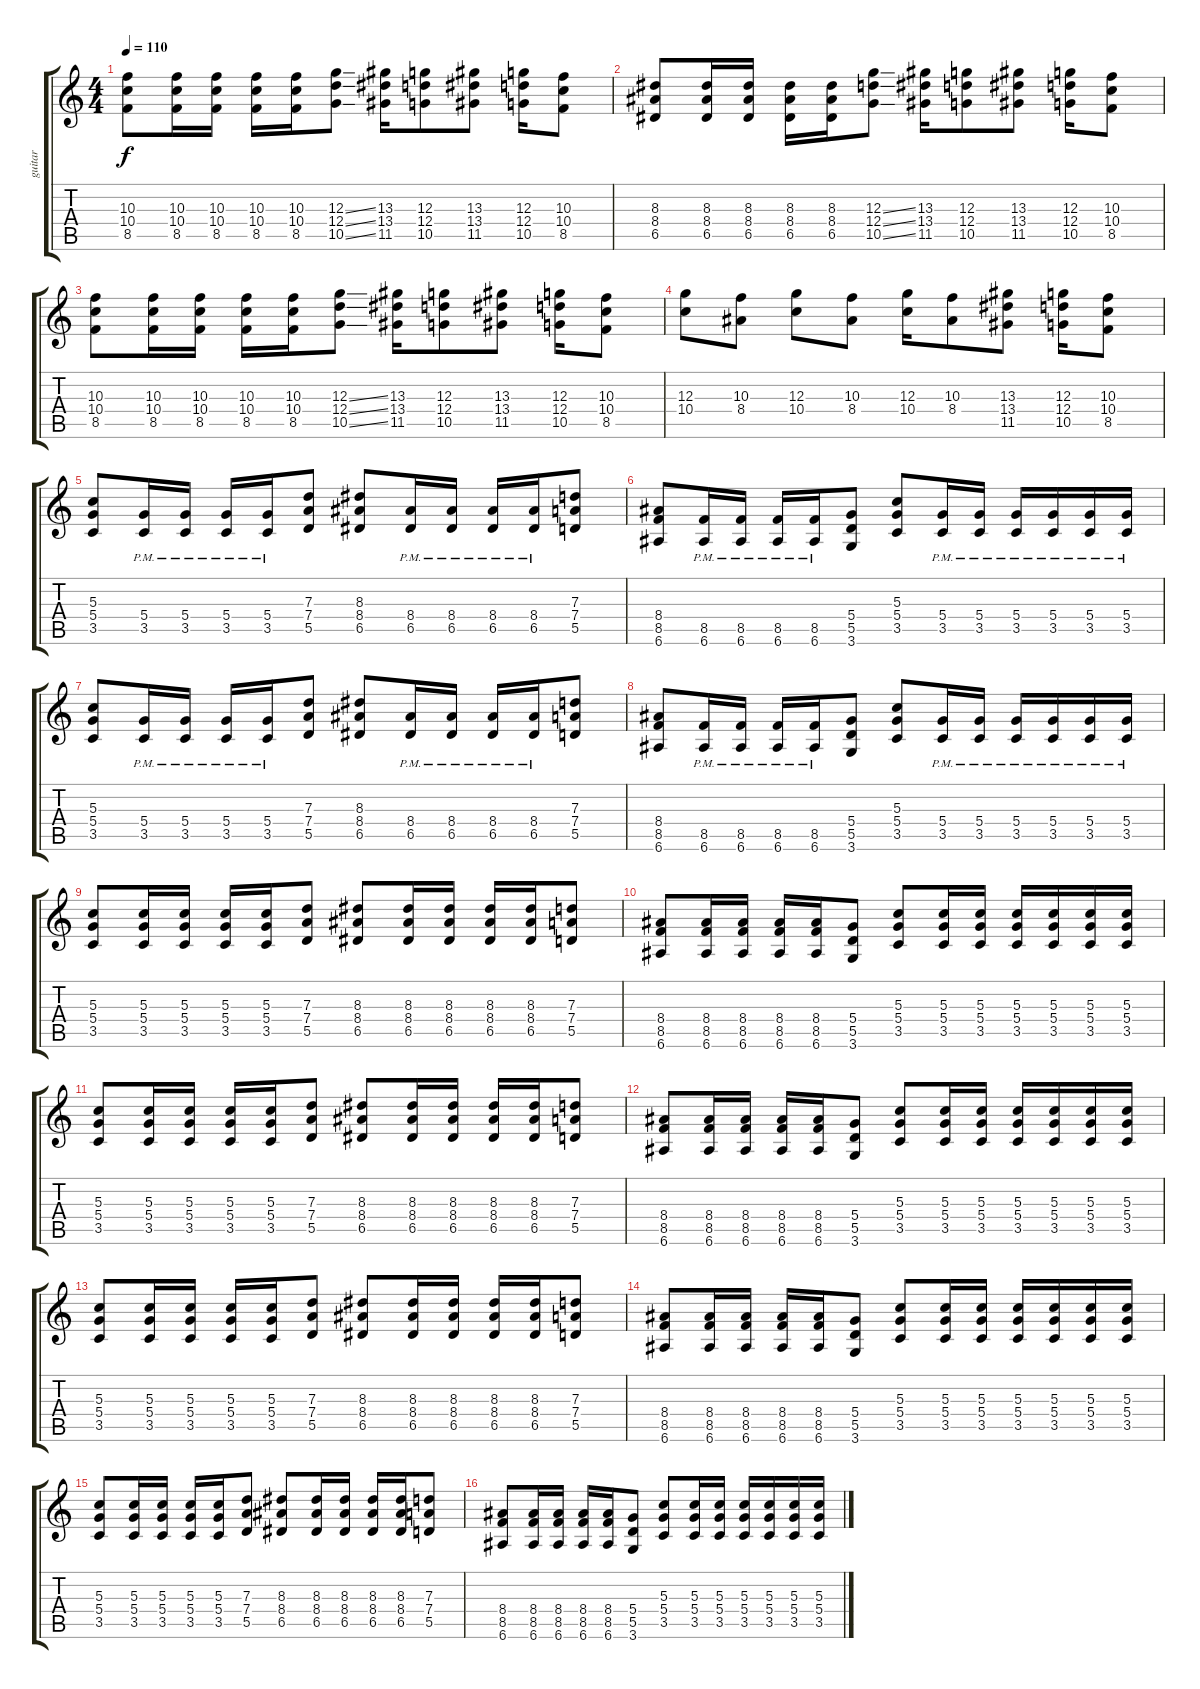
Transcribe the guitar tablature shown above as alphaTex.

\track ("guitar" "guitar") {instrument distortionguitar}
\staff {score tabs}
\tuning (E4 B3 G3 D3 A2 E2) {hide}
\ts (4 4)
\tempo 110
\clef g2
\ks c
(10.3 10.4 8.5).8{dy f volume 15} (10.3 10.4 8.5).16 (10.3 10.4 8.5).16 (10.3 10.4 8.5).16 (10.3 10.4 8.5).16 (12.3{ss} 12.4{ss} 10.5{ss}).8 (13.3 13.4 11.5).16 (12.3 12.4 10.5).8 (13.3 13.4 11.5).8 (12.3 12.4 10.5).16 (10.3 10.4 8.5).8 |
(8.3 8.4 6.5).8{volume 15} (8.3 8.4 6.5).16 (8.3 8.4 6.5).16 (8.3 8.4 6.5).16 (8.3 8.4 6.5).16 (12.3{ss} 12.4{ss} 10.5{ss}).8 (13.3 13.4 11.5).16 (12.3 12.4 10.5).8 (13.3 13.4 11.5).8 (12.3 12.4 10.5).16 (10.3 10.4 8.5).8 |
(10.3 10.4 8.5).8{volume 15} (10.3 10.4 8.5).16 (10.3 10.4 8.5).16 (10.3 10.4 8.5).16 (10.3 10.4 8.5).16 (12.3{ss} 12.4{ss} 10.5{ss}).8 (13.3 13.4 11.5).16 (12.3 12.4 10.5).8 (13.3 13.4 11.5).8 (12.3 12.4 10.5).16 (10.3 10.4 8.5).8 |
(12.3 10.4).8{volume 15} (10.3 8.4).8 (12.3 10.4).8 (10.3 8.4).8 (12.3 10.4).16 (10.3 8.4).8 (13.3 13.4 11.5).8 (12.3 12.4 10.5).16 (10.3 10.4 8.5).8 |
(5.3 5.4 3.5).8 (5.4{pm} 3.5{pm}).16 (5.4{pm} 3.5{pm}).16 (5.4{pm} 3.5{pm}).16 (5.4{pm} 3.5{pm}).16 (7.3 7.4 5.5).8 (8.3 8.4 6.5).8 (8.4 6.5{pm}).16 (8.4 6.5{pm}).16 (8.4 6.5{pm}).16 (8.4 6.5{pm}).16 (7.3 7.4 5.5).8 |
(8.4 8.5 6.6).8 (8.5 6.6{pm}).16 (8.5 6.6{pm}).16 (8.5 6.6{pm}).16 (8.5 6.6{pm}).16 (5.4 5.5 3.6).8 (5.3 5.4 3.5).8 (5.4 3.5{pm}).16 (5.4 3.5{pm}).16 (5.4 3.5{pm}).16 (5.4 3.5{pm}).16 (5.4 3.5{pm}).16 (5.4 3.5{pm}).16 |
(5.3 5.4 3.5).8 (5.4{pm} 3.5{pm}).16 (5.4{pm} 3.5{pm}).16 (5.4{pm} 3.5{pm}).16 (5.4{pm} 3.5{pm}).16 (7.3 7.4 5.5).8 (8.3 8.4 6.5).8 (8.4 6.5{pm}).16 (8.4 6.5{pm}).16 (8.4 6.5{pm}).16 (8.4 6.5{pm}).16 (7.3 7.4 5.5).8 |
(8.4 8.5 6.6).8 (8.5 6.6{pm}).16 (8.5 6.6{pm}).16 (8.5 6.6{pm}).16 (8.5 6.6{pm}).16 (5.4 5.5 3.6).8 (5.3 5.4 3.5).8 (5.4 3.5{pm}).16 (5.4 3.5{pm}).16 (5.4 3.5{pm}).16 (5.4 3.5{pm}).16 (5.4 3.5{pm}).16 (5.4 3.5{pm}).16 |
(5.3 5.4 3.5).8 (5.3 5.4 3.5).16 (5.3 5.4 3.5).16 (5.3 5.4 3.5).16 (5.3 5.4 3.5).16 (7.3 7.4 5.5).8 (8.3 8.4 6.5).8 (8.3 8.4 6.5).16 (8.3 8.4 6.5).16 (8.3 8.4 6.5).16 (8.3 8.4 6.5).16 (7.3 7.4 5.5).8 |
(8.4 8.5 6.6).8 (8.4 8.5 6.6).16 (8.4 8.5 6.6).16 (8.4 8.5 6.6).16 (8.4 8.5 6.6).16 (5.4 5.5 3.6).8 (5.3 5.4 3.5).8 (5.3 5.4 3.5).16 (5.3 5.4 3.5).16 (5.3 5.4 3.5).16 (5.3 5.4 3.5).16 (5.3 5.4 3.5).16 (5.3 5.4 3.5).16 |
(5.3 5.4 3.5).8 (5.3 5.4 3.5).16 (5.3 5.4 3.5).16 (5.3 5.4 3.5).16 (5.3 5.4 3.5).16 (7.3 7.4 5.5).8 (8.3 8.4 6.5).8 (8.3 8.4 6.5).16 (8.3 8.4 6.5).16 (8.3 8.4 6.5).16 (8.3 8.4 6.5).16 (7.3 7.4 5.5).8 |
(8.4 8.5 6.6).8 (8.4 8.5 6.6).16 (8.4 8.5 6.6).16 (8.4 8.5 6.6).16 (8.4 8.5 6.6).16 (5.4 5.5 3.6).8 (5.3 5.4 3.5).8 (5.3 5.4 3.5).16 (5.3 5.4 3.5).16 (5.3 5.4 3.5).16 (5.3 5.4 3.5).16 (5.3 5.4 3.5).16 (5.3 5.4 3.5).16 |
(5.3 5.4 3.5).8 (5.3 5.4 3.5).16 (5.3 5.4 3.5).16 (5.3 5.4 3.5).16 (5.3 5.4 3.5).16 (7.3 7.4 5.5).8 (8.3 8.4 6.5).8 (8.3 8.4 6.5).16 (8.3 8.4 6.5).16 (8.3 8.4 6.5).16 (8.3 8.4 6.5).16 (7.3 7.4 5.5).8 |
(8.4 8.5 6.6).8 (8.4 8.5 6.6).16 (8.4 8.5 6.6).16 (8.4 8.5 6.6).16 (8.4 8.5 6.6).16 (5.4 5.5 3.6).8 (5.3 5.4 3.5).8 (5.3 5.4 3.5).16 (5.3 5.4 3.5).16 (5.3 5.4 3.5).16 (5.3 5.4 3.5).16 (5.3 5.4 3.5).16 (5.3 5.4 3.5).16 |
(5.3 5.4 3.5).8 (5.3 5.4 3.5).16 (5.3 5.4 3.5).16 (5.3 5.4 3.5).16 (5.3 5.4 3.5).16 (7.3 7.4 5.5).8 (8.3 8.4 6.5).8 (8.3 8.4 6.5).16 (8.3 8.4 6.5).16 (8.3 8.4 6.5).16 (8.3 8.4 6.5).16 (7.3 7.4 5.5).8 |
(8.4 8.5 6.6).8 (8.4 8.5 6.6).16 (8.4 8.5 6.6).16 (8.4 8.5 6.6).16 (8.4 8.5 6.6).16 (5.4 5.5 3.6).8 (5.3 5.4 3.5).8 (5.3 5.4 3.5).16 (5.3 5.4 3.5).16 (5.3 5.4 3.5).16 (5.3 5.4 3.5).16 (5.3 5.4 3.5).16 (5.3 5.4 3.5).16
